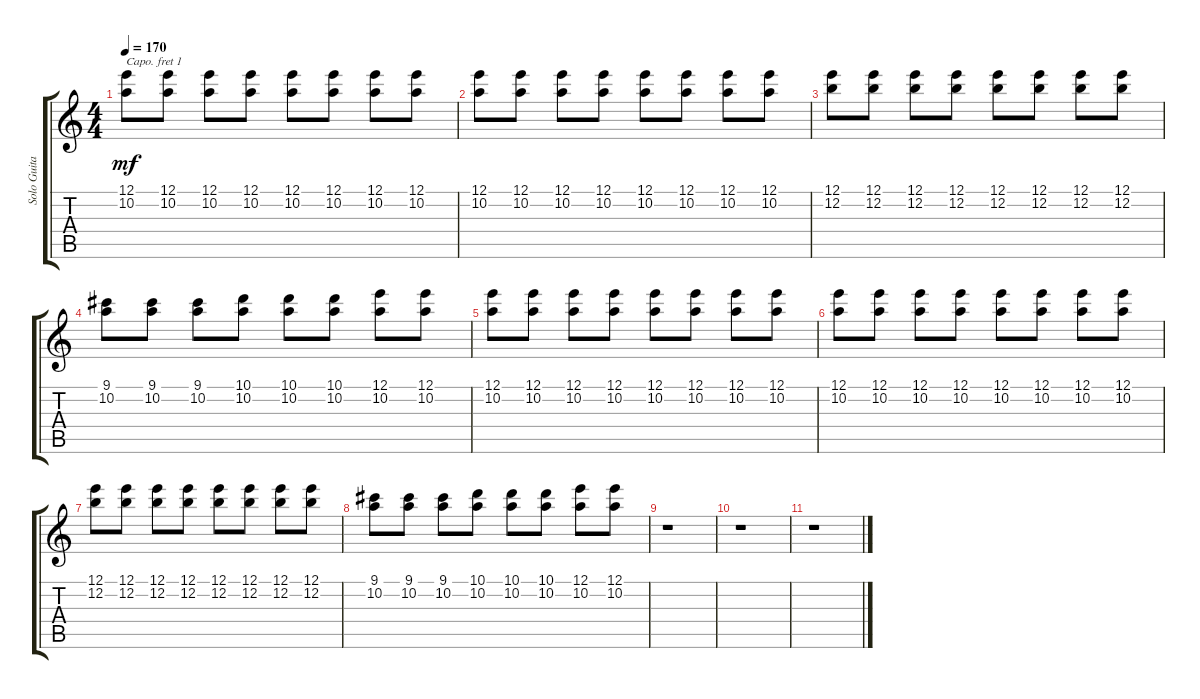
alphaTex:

\track ("Solo Guitar - Jeff Stinco" "Solo Guita") {instrument distortionguitar}
\staff {score tabs}
\capo 1
\tuning (Eb4 Bb3 Gb3 Db3 Ab2 Eb2) {hide}
\ts (4 4)
\tempo 170
\clef g2
\ks c
(12.1 10.2).8{dy mf} (12.1 10.2).8 (12.1 10.2).8 (12.1 10.2).8 (12.1 10.2).8 (12.1 10.2).8 (12.1 10.2).8 (12.1 10.2).8 |
(12.1 10.2).8 (12.1 10.2).8 (12.1 10.2).8 (12.1 10.2).8 (12.1 10.2).8 (12.1 10.2).8 (12.1 10.2).8 (12.1 10.2).8 |
(12.1 12.2).8 (12.1 12.2).8 (12.1 12.2).8 (12.1 12.2).8 (12.1 12.2).8 (12.1 12.2).8 (12.1 12.2).8 (12.1 12.2).8 |
(9.1 10.2).8 (9.1 10.2).8 (9.1 10.2).8 (10.1 10.2).8 (10.1 10.2).8 (10.1 10.2).8 (12.1 10.2).8 (12.1 10.2).8 |
(12.1 10.2).8 (12.1 10.2).8 (12.1 10.2).8 (12.1 10.2).8 (12.1 10.2).8 (12.1 10.2).8 (12.1 10.2).8 (12.1 10.2).8 |
(12.1 10.2).8 (12.1 10.2).8 (12.1 10.2).8 (12.1 10.2).8 (12.1 10.2).8 (12.1 10.2).8 (12.1 10.2).8 (12.1 10.2).8 |
(12.1 12.2).8 (12.1 12.2).8 (12.1 12.2).8 (12.1 12.2).8 (12.1 12.2).8 (12.1 12.2).8 (12.1 12.2).8 (12.1 12.2).8 |
(9.1 10.2).8 (9.1 10.2).8 (9.1 10.2).8 (10.1 10.2).8 (10.1 10.2).8 (10.1 10.2).8 (12.1 10.2).8 (12.1 10.2).8 |
r.1 |
r.1 |
r.1
